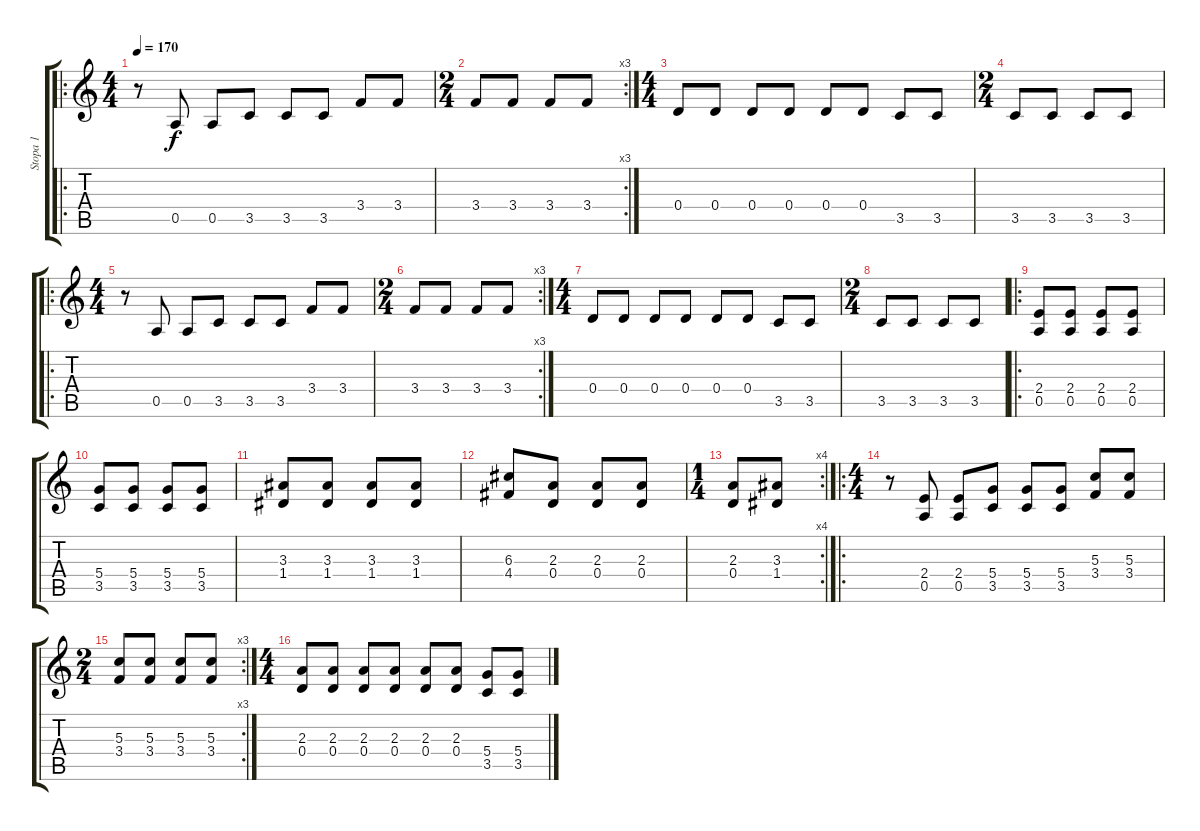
\track ("Stopa 1" "Stopa 1") {instrument acousticguitarsteel}
\staff {score tabs}
\tuning (E4 B3 G3 D3 A2 E2) {hide}
\ro
\ts (4 4)
\tempo 170
\clef g2
\ks c
r.8{dy f instrument acousticguitarsteel} 0.5.8 0.5.8 3.5.8 3.5.8 3.5.8 3.4.8 3.4.8 |
\rc 3
\ts (2 4)
3.4.8 3.4.8 3.4.8 3.4.8 |
\ts (4 4)
0.4.8 0.4.8 0.4.8 0.4.8 0.4.8 0.4.8 3.5.8 3.5.8 |
\ts (2 4)
3.5.8 3.5.8 3.5.8 3.5.8 |
\ro
\ts (4 4)
r.8 0.5.8 0.5.8 3.5.8 3.5.8 3.5.8 3.4.8 3.4.8 |
\rc 3
\ts (2 4)
3.4.8 3.4.8 3.4.8 3.4.8 |
\ts (4 4)
0.4.8 0.4.8 0.4.8 0.4.8 0.4.8 0.4.8 3.5.8 3.5.8 |
\ts (2 4)
3.5.8 3.5.8 3.5.8 3.5.8 |
\ro
(2.4 0.5).8{instrument distortionguitar} (2.4 0.5).8 (2.4 0.5).8 (2.4 0.5).8 |
(5.4 3.5).8 (5.4 3.5).8 (5.4 3.5).8 (5.4 3.5).8 |
(3.3 1.4).8 (3.3 1.4).8 (3.3 1.4).8 (3.3 1.4).8 |
(6.3 4.4).8 (2.3 0.4).8 (2.3 0.4).8 (2.3 0.4).8 |
\rc 4
\ts (1 4)
(2.3 0.4).8 (3.3 1.4).8 |
\ro
\ts (4 4)
r.8{instrument distortionguitar} (2.4 0.5).8 (2.4 0.5).8 (5.4 3.5).8 (5.4 3.5).8 (5.4 3.5).8 (5.3 3.4).8 (5.3 3.4).8 |
\rc 3
\ts (2 4)
(5.3 3.4).8 (5.3 3.4).8 (5.3 3.4).8 (5.3 3.4).8 |
\ts (4 4)
(2.3 0.4).8 (2.3 0.4).8 (2.3 0.4).8 (2.3 0.4).8 (2.3 0.4).8 (2.3 0.4).8 (5.4 3.5).8 (5.4 3.5).8
